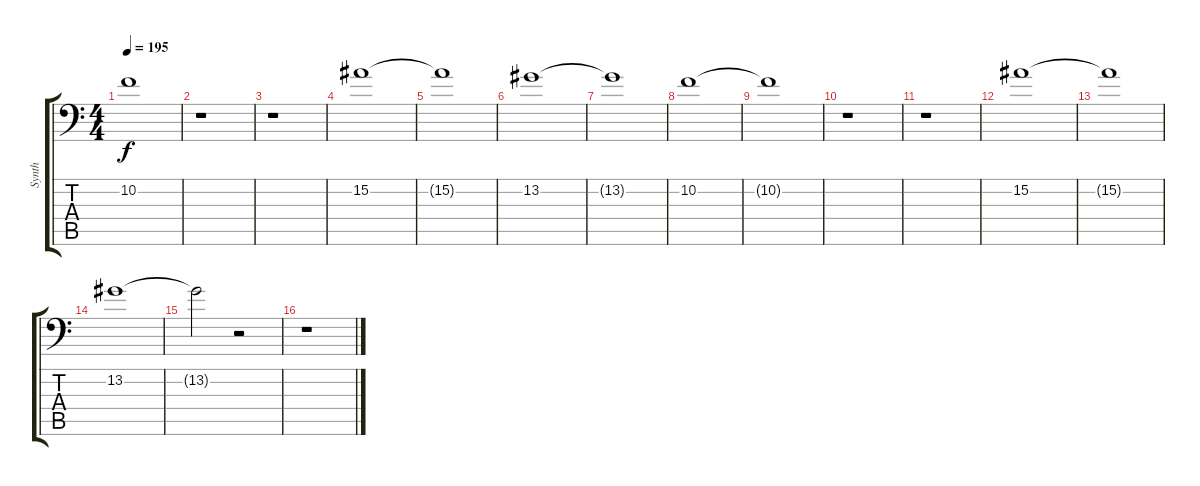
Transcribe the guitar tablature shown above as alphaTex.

\track ("Synth" "Synth") {instrument pad4choir}
\staff {score tabs}
\tuning (C4 G3 Eb3 Bb2 F2 Bb1) {hide}
\ts (4 4)
\tempo 195
\clef f4
\ks c
10.2{t}.1{dy f} |
r.1 |
r.1 |
15.2.1 |
15.2{t}.1 |
13.2.1 |
13.2{t}.1 |
10.2.1 |
10.2{t}.1 |
r.1 |
r.1 |
15.2.1 |
15.2{t}.1 |
13.2.1 |
13.2{t}.2 r.2 |
r.1
